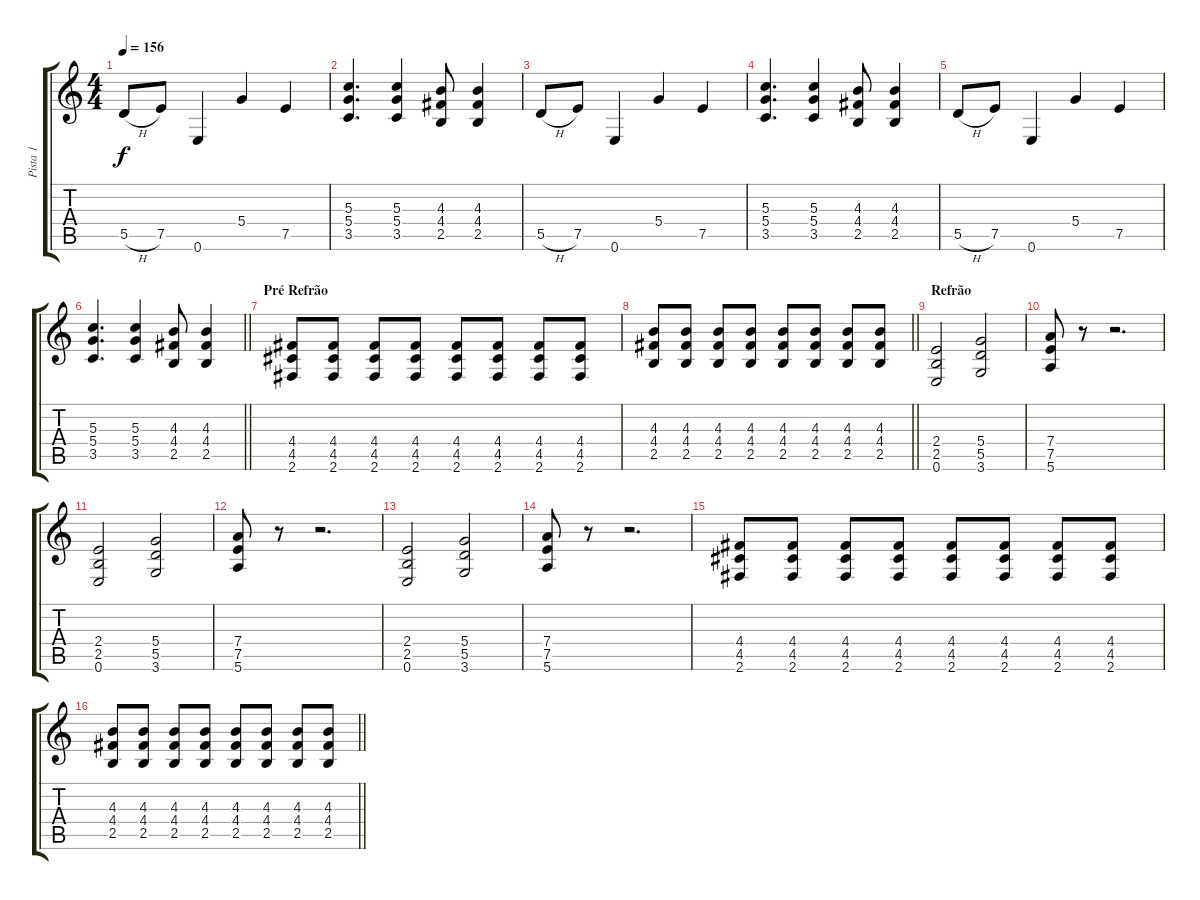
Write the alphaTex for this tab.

\track ("Pista 1" "Pista 1") {instrument distortionguitar}
\staff {score tabs}
\tuning (E4 B3 G3 D3 A2 E2) {hide}
\ts (4 4)
\tempo 156
\clef g2
\ks c
5.5{h}.8{dy f} 7.5.8 0.6.4 5.4.4 7.5.4 |
(5.3 5.4 3.5).4{d} (5.3 5.4 3.5).4 (4.3 4.4 2.5).8 (4.3 4.4 2.5).4 |
5.5{h}.8 7.5.8 0.6.4 5.4.4 7.5.4 |
(5.3 5.4 3.5).4{d} (5.3 5.4 3.5).4 (4.3 4.4 2.5).8 (4.3 4.4 2.5).4 |
5.5{h}.8 7.5.8 0.6.4 5.4.4 7.5.4 |
\barLineRight lightlight
(5.3 5.4 3.5).4{d} (5.3 5.4 3.5).4 (4.3 4.4 2.5).8 (4.3 4.4 2.5).4 |
\section ("" "Pré Refrão")
(4.4 4.5 2.6).8 (4.4 4.5 2.6).8 (4.4 4.5 2.6).8 (4.4 4.5 2.6).8 (4.4 4.5 2.6).8 (4.4 4.5 2.6).8 (4.4 4.5 2.6).8 (4.4 4.5 2.6).8 |
\barLineRight lightlight
(4.3 4.4 2.5).8 (4.3 4.4 2.5).8 (4.3 4.4 2.5).8 (4.3 4.4 2.5).8 (4.3 4.4 2.5).8 (4.3 4.4 2.5).8 (4.3 4.4 2.5).8 (4.3 4.4 2.5).8 |
\section ("" "Refrão")
(2.4 2.5 0.6).2 (5.4 5.5 3.6).2 |
(7.4 7.5 5.6).8 r.8 r.2{d} |
(2.4 2.5 0.6).2 (5.4 5.5 3.6).2 |
(7.4 7.5 5.6).8 r.8 r.2{d} |
(2.4 2.5 0.6).2 (5.4 5.5 3.6).2 |
(7.4 7.5 5.6).8 r.8 r.2{d} |
(4.4 4.5 2.6).8 (4.4 4.5 2.6).8 (4.4 4.5 2.6).8 (4.4 4.5 2.6).8 (4.4 4.5 2.6).8 (4.4 4.5 2.6).8 (4.4 4.5 2.6).8 (4.4 4.5 2.6).8 |
\barLineRight lightlight
(4.3 4.4 2.5).8 (4.3 4.4 2.5).8 (4.3 4.4 2.5).8 (4.3 4.4 2.5).8 (4.3 4.4 2.5).8 (4.3 4.4 2.5).8 (4.3 4.4 2.5).8 (4.3 4.4 2.5).8
